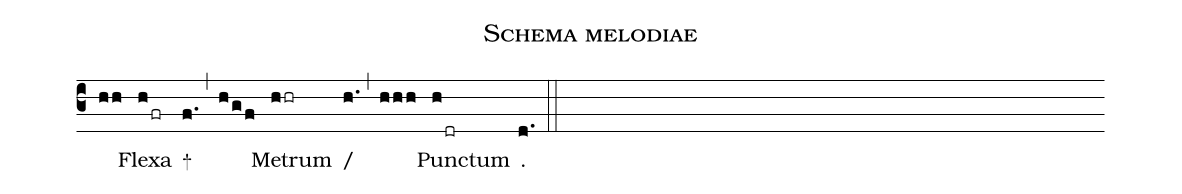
name:Schema melodiae;
%%
(c3) (hh) Flexa(h/fr) +(f.) (,) (h/g/f) Metrum(h/hr) /(h.) (,) (hhh) Punctum(h/dr) .(d.) (::)
